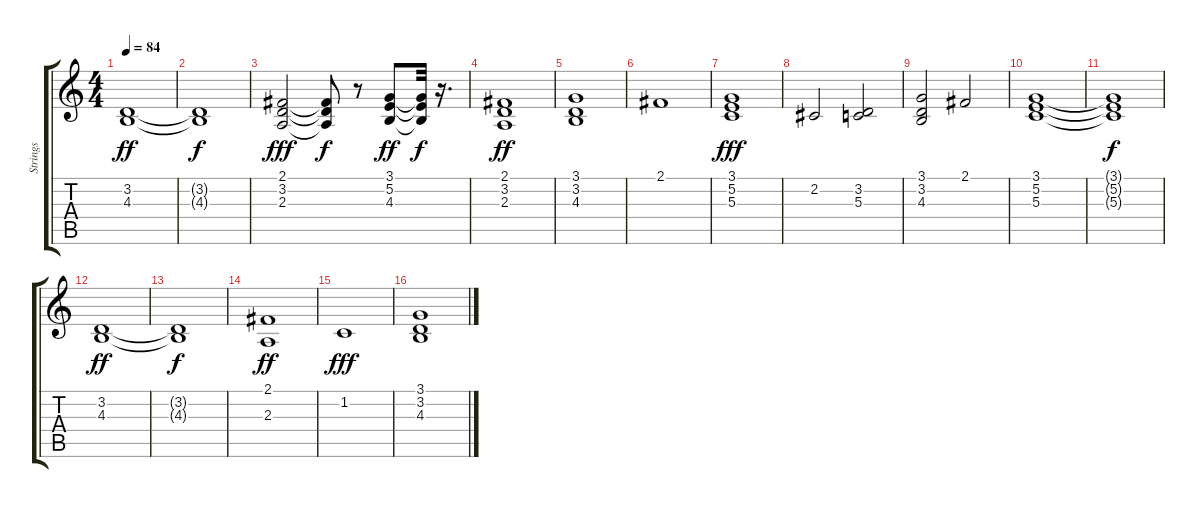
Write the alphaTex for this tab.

\track ("Strings" "Strings") {instrument stringensemble2}
\staff {score tabs}
\tuning (E4 B3 G3 D3 A2 E2) {hide}
\ts (4 4)
\tempo 84
\clef g2
\ks c
(3.2 4.3).1{dy ff} |
(3.2{t} 4.3{t}).1{dy f} |
(2.1 3.2 2.3).2{dy fff} (2.1{t} 3.2{t} 2.3{t}).8{dy f} r.8 (3.1 5.2 4.3).8{dy ff} (3.1{t} 5.2{t} 4.3{t}).32{dy f} r.16{d} |
(2.1 3.2 2.3).1{dy ff} |
(3.1 3.2 4.3).1 |
2.1.1 |
(3.1 5.2 5.3).1{dy fff} |
2.2.2 (3.2 5.3).2 |
(3.1 3.2 4.3).2 2.1.2 |
(3.1 5.2 5.3).1 |
(3.1{t} 5.2{t} 5.3{t}).1{dy f} |
(3.2 4.3).1{dy ff} |
(3.2{t} 4.3{t}).1{dy f} |
(2.1 2.3).1{dy ff} |
1.2.1{dy fff} |
(3.1 3.2 4.3).1
